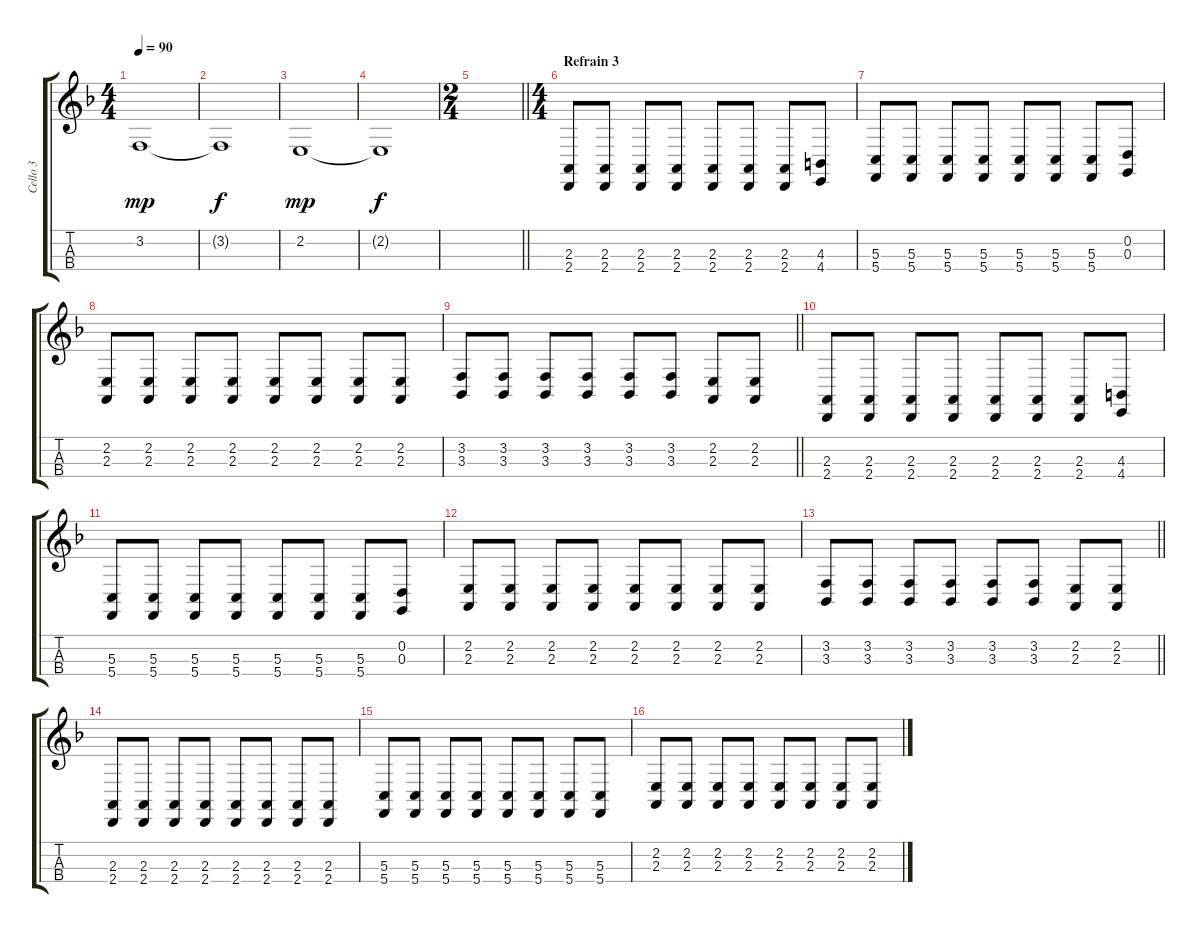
\track ("Cello 3" "Cello 3") {instrument cello}
\staff {score tabs}
\tuning (A3 D3 G2 C2) {hide}
\ts (4 4)
\tempo 90
\clef g2
\ks dminor
3.2.1{dy mp} |
3.2{t}.1{dy f} |
2.2.1{dy mp} |
2.2{t}.1{dy f} |
\ts (2 4)
\barLineRight lightlight
|
\ts (4 4)
\section ("" "Refrain 3")
(2.3 2.4).8{volume 11 instrument distortionguitar} (2.3 2.4).8 (2.3 2.4).8 (2.3 2.4).8 (2.3 2.4).8 (2.3 2.4).8 (2.3 2.4).8 (4.3 4.4).8 |
(5.3 5.4).8 (5.3 5.4).8 (5.3 5.4).8 (5.3 5.4).8 (5.3 5.4).8 (5.3 5.4).8 (5.3 5.4).8 (0.2 0.3).8 |
(2.2 2.3).8 (2.2 2.3).8 (2.2 2.3).8 (2.2 2.3).8 (2.2 2.3).8 (2.2 2.3).8 (2.2 2.3).8 (2.2 2.3).8 |
\barLineRight lightlight
(3.2 3.3).8 (3.2 3.3).8 (3.2 3.3).8 (3.2 3.3).8 (3.2 3.3).8 (3.2 3.3).8 (2.2 2.3).8 (2.2 2.3).8 |
(2.3 2.4).8 (2.3 2.4).8 (2.3 2.4).8 (2.3 2.4).8 (2.3 2.4).8 (2.3 2.4).8 (2.3 2.4).8 (4.3 4.4).8 |
(5.3 5.4).8 (5.3 5.4).8 (5.3 5.4).8 (5.3 5.4).8 (5.3 5.4).8 (5.3 5.4).8 (5.3 5.4).8 (0.2 0.3).8 |
(2.2 2.3).8 (2.2 2.3).8 (2.2 2.3).8 (2.2 2.3).8 (2.2 2.3).8 (2.2 2.3).8 (2.2 2.3).8 (2.2 2.3).8 |
\barLineRight lightlight
(3.2 3.3).8 (3.2 3.3).8 (3.2 3.3).8 (3.2 3.3).8 (3.2 3.3).8 (3.2 3.3).8 (2.2 2.3).8 (2.2 2.3).8 |
(2.3 2.4).8{volume 11 instrument distortionguitar} (2.3 2.4).8 (2.3 2.4).8 (2.3 2.4).8 (2.3 2.4).8 (2.3 2.4).8 (2.3 2.4).8 (2.3 2.4).8 |
(5.3 5.4).8 (5.3 5.4).8 (5.3 5.4).8 (5.3 5.4).8 (5.3 5.4).8 (5.3 5.4).8 (5.3 5.4).8 (5.3 5.4).8 |
(2.2 2.3).8 (2.2 2.3).8 (2.2 2.3).8 (2.2 2.3).8 (2.2 2.3).8 (2.2 2.3).8 (2.2 2.3).8 (2.2 2.3).8
